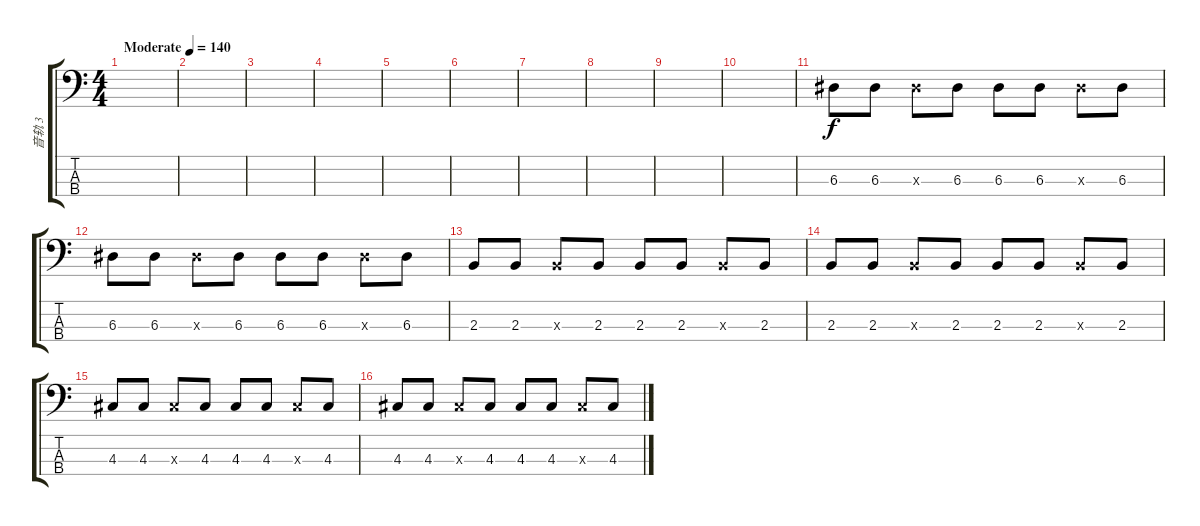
\track ("音轨 3" "音轨 3") {instrument electricbassfinger}
\staff {score tabs}
\tuning (G2 D2 A1 E1) {hide}
\ts (4 4)
\tempo (140 "Moderate")
\clef f4
\ks c
|
|
|
|
|
|
|
|
|
|
6.3.8 6.3.8 6.3{x}.8 6.3.8 6.3.8 6.3.8{txt ""} 6.3{x}.8 6.3.8 |
6.3.8 6.3.8 6.3{x}.8 6.3.8 6.3.8 6.3.8 6.3{x}.8 6.3.8 |
2.3.8 2.3.8 2.3{x}.8 2.3.8 2.3.8 2.3.8 2.3{x}.8 2.3.8 |
2.3.8 2.3.8 2.3{x}.8 2.3.8 2.3.8 2.3.8 2.3{x}.8 2.3.8 |
4.3.8 4.3.8 4.3{x}.8 4.3.8 4.3.8 4.3.8 4.3{x}.8 4.3.8 |
4.3.8 4.3.8 4.3{x}.8 4.3.8 4.3.8 4.3.8 4.3{x}.8 4.3.8
